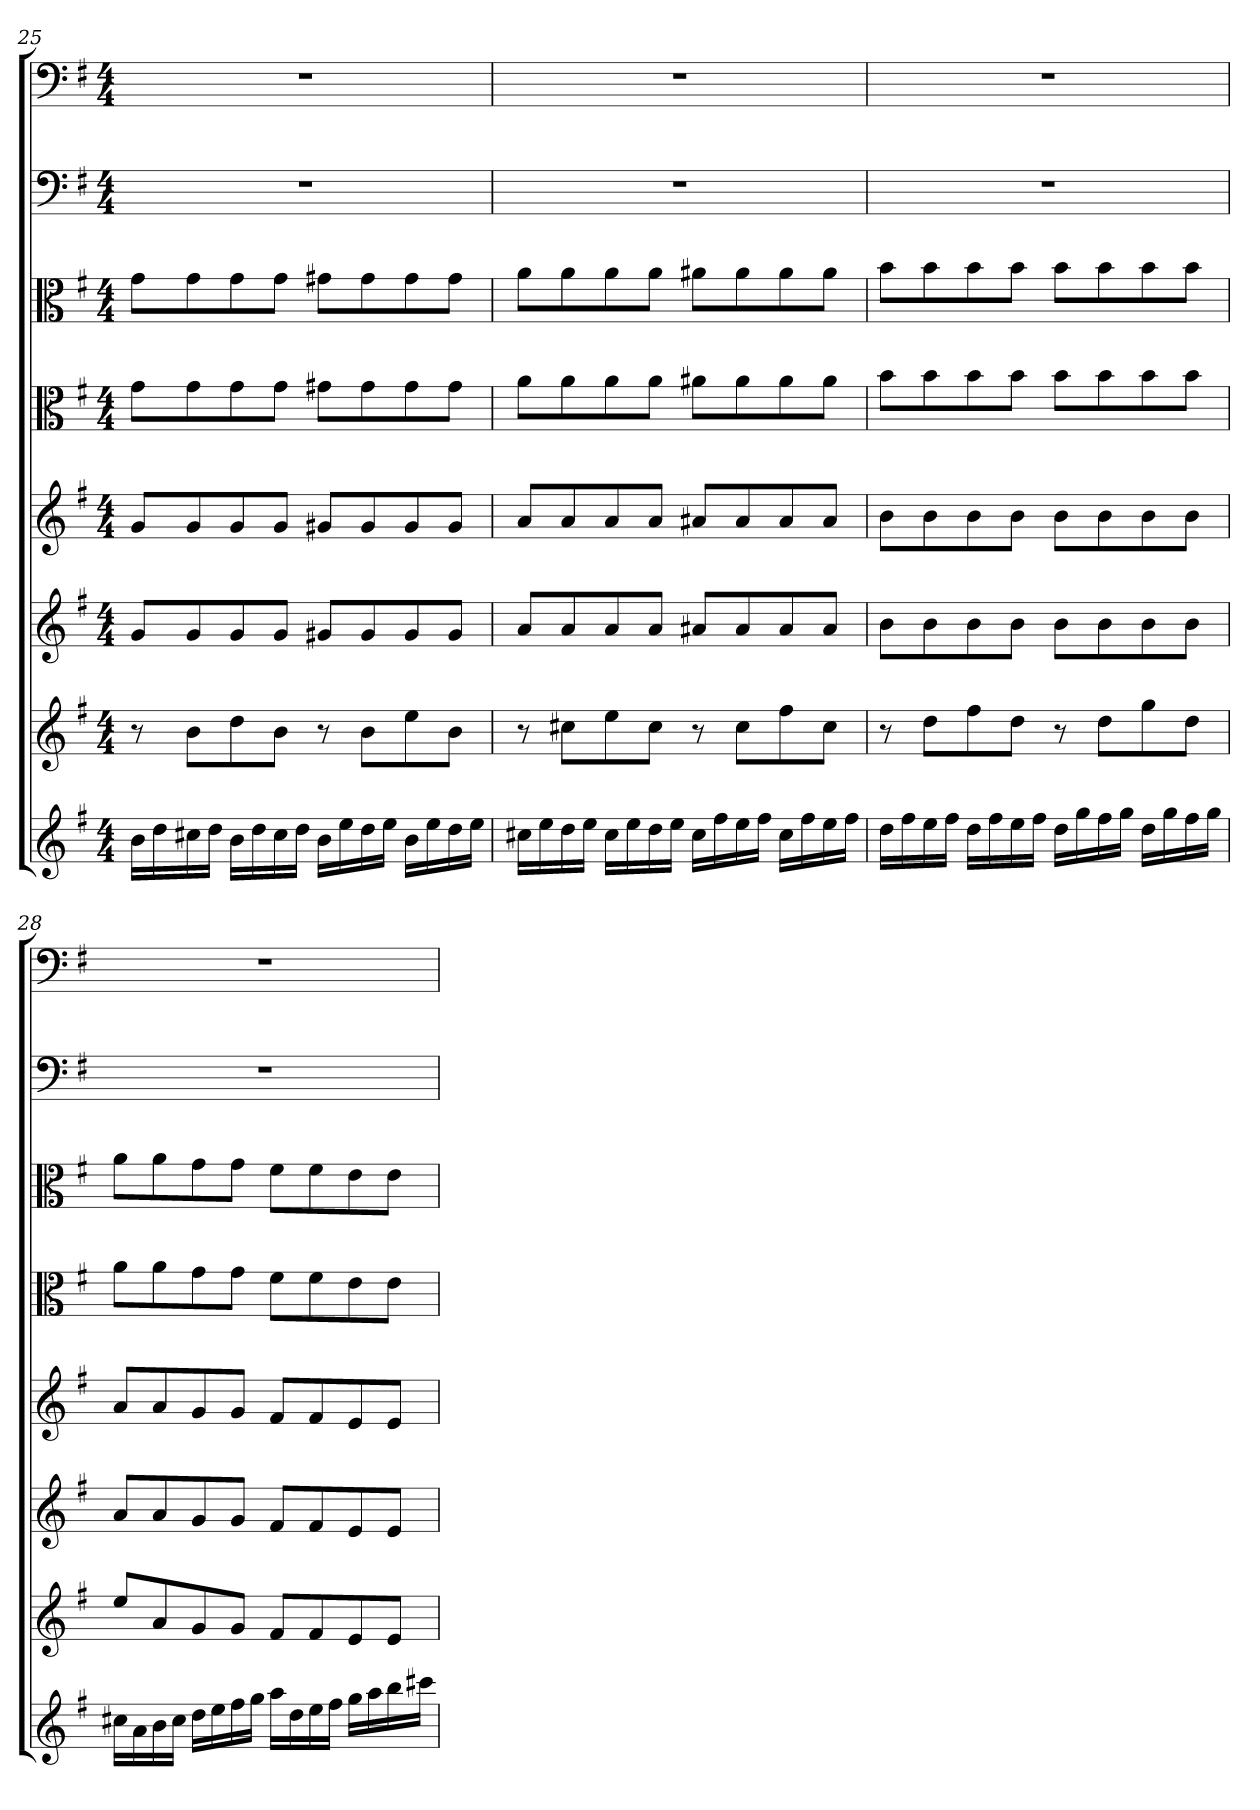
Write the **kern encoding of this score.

**kern	**kern	**kern	**kern	**kern	**kern	**kern	**kern
*part8	*part7	*part6	*part5	*part4	*part3	*part2	*part1
*staff8	*staff7	*staff6	*staff5	*staff4	*staff3	*staff2	*staff1
*clefG2	*clefG2	*clefG2	*clefG2	*clefC3	*clefC3	*clefF4	*clefF4
*k[f#]	*k[f#]	*k[f#]	*k[f#]	*k[f#]	*k[f#]	*k[f#]	*k[f#]
*G:	*G:	*G:	*G:	*G:	*G:	*G:	*G:
*M4/4	*M4/4	*M4/4	*M4/4	*M4/4	*M4/4	*M4/4	*M4/4
=25	=25	=25	=25	=25	=25	=25	=25
16b\LL	8r	8g/L	8g/L	8g\L	8g\L	1r	1r
16dd\	.	.	.	.	.	.	.
16cc#X\	8b\L	8g/	8g/	8g\	8g\	.	.
16dd\JJ	.	.	.	.	.	.	.
16b\LL	8dd\	8g/	8g/	8g\	8g\	.	.
16dd\	.	.	.	.	.	.	.
16cc#\	8b\J	8g/J	8g/J	8g\J	8g\J	.	.
16dd\JJ	.	.	.	.	.	.	.
16b\LL	8r	8g#X/L	8g#X/L	8g#X\L	8g#X\L	.	.
16ee\	.	.	.	.	.	.	.
16dd\	8b\L	8g#/	8g#/	8g#\	8g#\	.	.
16ee\JJ	.	.	.	.	.	.	.
16b\LL	8ee\	8g#/	8g#/	8g#\	8g#\	.	.
16ee\	.	.	.	.	.	.	.
16dd\	8b\J	8g#/J	8g#/J	8g#\J	8g#\J	.	.
16ee\JJ	.	.	.	.	.	.	.
=26	=26	=26	=26	=26	=26	=26	=26
16cc#X\LL	8r	8a/L	8a/L	8a\L	8a\L	1r	1r
16ee\	.	.	.	.	.	.	.
16dd\	8cc#X\L	8a/	8a/	8a\	8a\	.	.
16ee\JJ	.	.	.	.	.	.	.
16cc#\LL	8ee\	8a/	8a/	8a\	8a\	.	.
16ee\	.	.	.	.	.	.	.
16dd\	8cc#\J	8a/J	8a/J	8a\J	8a\J	.	.
16ee\JJ	.	.	.	.	.	.	.
16cc#\LL	8r	8a#X/L	8a#X/L	8a#X\L	8a#X\L	.	.
16ff#\	.	.	.	.	.	.	.
16ee\	8cc#\L	8a#/	8a#/	8a#\	8a#\	.	.
16ff#\JJ	.	.	.	.	.	.	.
16cc#\LL	8ff#\	8a#/	8a#/	8a#\	8a#\	.	.
16ff#\	.	.	.	.	.	.	.
16ee\	8cc#\J	8a#/J	8a#/J	8a#\J	8a#\J	.	.
16ff#\JJ	.	.	.	.	.	.	.
=27	=27	=27	=27	=27	=27	=27	=27
16dd\LL	8r	8b\L	8b\L	8b\L	8b\L	1r	1r
16ff#\	.	.	.	.	.	.	.
16ee\	8dd\L	8b\	8b\	8b\	8b\	.	.
16ff#\JJ	.	.	.	.	.	.	.
16dd\LL	8ff#\	8b\	8b\	8b\	8b\	.	.
16ff#\	.	.	.	.	.	.	.
16ee\	8dd\J	8b\J	8b\J	8b\J	8b\J	.	.
16ff#\JJ	.	.	.	.	.	.	.
16dd\LL	8r	8b\L	8b\L	8b\L	8b\L	.	.
16gg\	.	.	.	.	.	.	.
16ff#\	8dd\L	8b\	8b\	8b\	8b\	.	.
16gg\JJ	.	.	.	.	.	.	.
16dd\LL	8gg\	8b\	8b\	8b\	8b\	.	.
16gg\	.	.	.	.	.	.	.
16ff#\	8dd\J	8b\J	8b\J	8b\J	8b\J	.	.
16gg\JJ	.	.	.	.	.	.	.
=28	=28	=28	=28	=28	=28	=28	=28
16cc#X\LL	8ee/L	8a/L	8a/L	8a\L	8a\L	1r	1r
16a\	.	.	.	.	.	.	.
16b\	8a/	8a/	8a/	8a\	8a\	.	.
16cc#\JJ	.	.	.	.	.	.	.
16dd\LL	8g/	8g/	8g/	8g\	8g\	.	.
16ee\	.	.	.	.	.	.	.
16ff#\	8g/J	8g/J	8g/J	8g\J	8g\J	.	.
16gg\JJ	.	.	.	.	.	.	.
16aa\LL	8f#/L	8f#/L	8f#/L	8f#\L	8f#\L	.	.
16dd\	.	.	.	.	.	.	.
16ee\	8f#/	8f#/	8f#/	8f#\	8f#\	.	.
16ff#\JJ	.	.	.	.	.	.	.
16gg\LL	8e/	8e/	8e/	8e\	8e\	.	.
16aa\	.	.	.	.	.	.	.
16bb\	8e/J	8e/J	8e/J	8e\J	8e\J	.	.
16ccc#X\JJ	.	.	.	.	.	.	.
=	=	=	=	=	=	=	=
*-	*-	*-	*-	*-	*-	*-	*-
